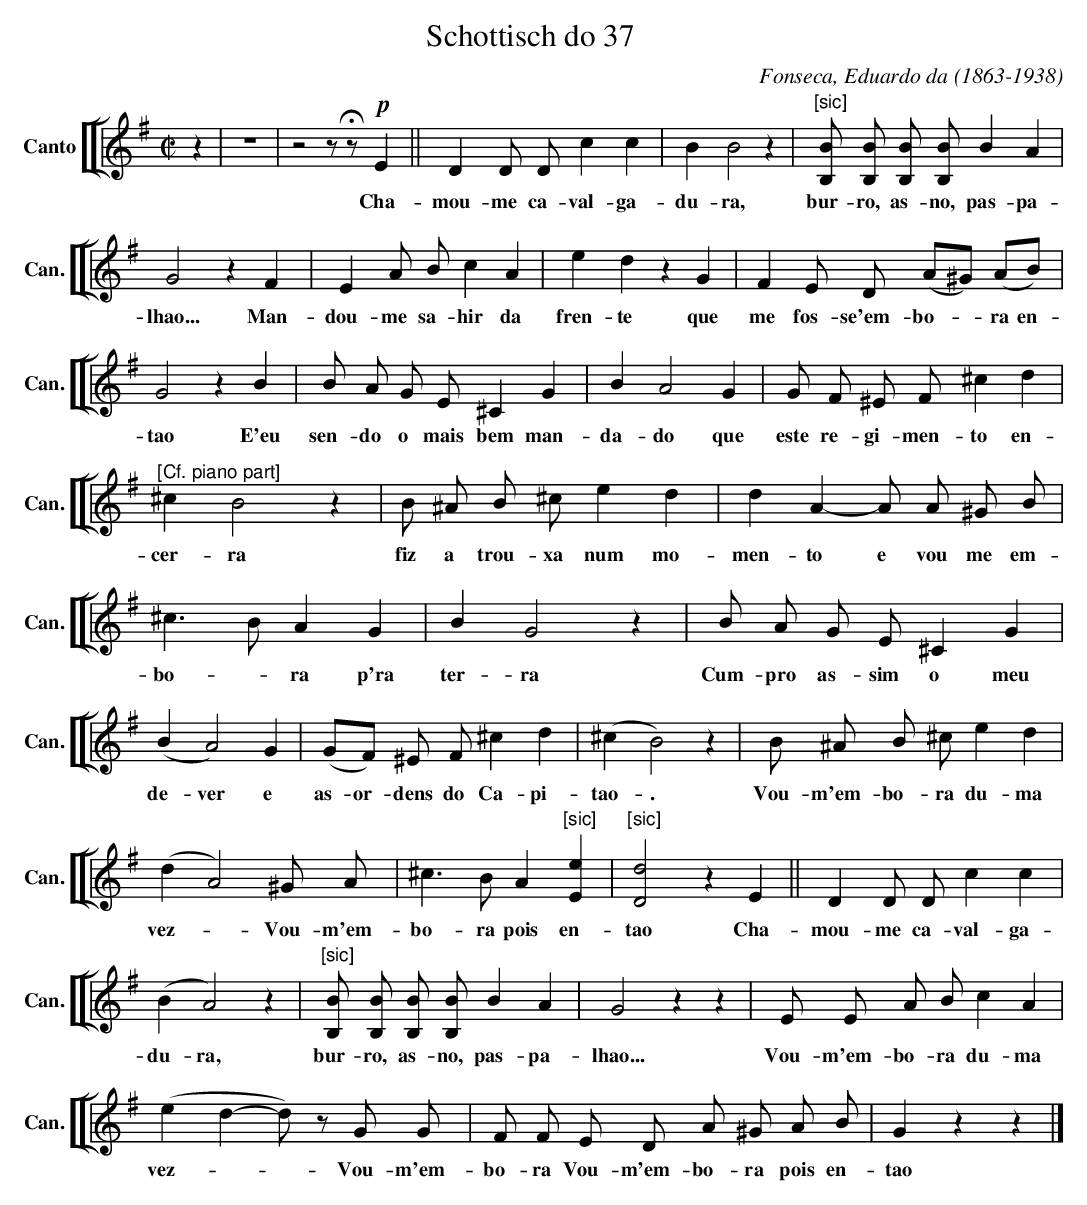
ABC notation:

X:1
T:Schottisch do 37
C:Fonseca, Eduardo da (1863-1938)
M:C|
L:1/4
K:G
V: 12 clef=treble name="Canto" sname="Can."
%%staves [[ 12 ]]
   z | Z | z2z/!fermata!z/ \
   !p!E || D D/ D/ cc| BB2z | "^[sic]" [B,B]/ [B,B]/ [B,B]/ [B,B]/ BA | G2zF | E A/ B/ cA | edzG| \
w: Cha-mou-me ca-val-ga-du-ra, bur-ro, as-no, pas-pa-lhao... Man-dou-me sa-hir da fren-te que
   FE/ D/ (A/^G/) (A/B/) | G2zB| B/ A/ G/ E/ ^C G | B A2 G | G/ F/ ^E/ F/ ^c d | "^[Cf. piano part]"^c B2z |\
w: me fos-se'em-bo--ra en-tao E'eu sen-do o mais bem man-da-do que este re-gi-men-to en-cer-ra
   B/ ^A/ B/ ^c/ ed | dA-A/ A/ ^G/ B/ | ^c> B AG| BG2z | \
w: fiz a trou-xa num mo-men-to e vou me em-bo--ra p'ra ter-ra
   B/ A/ G/ E/ ^CG| (BA2)G| (G/F/) ^E/ F/ ^cd| (^cB2)z|  \
w: Cum-pro as-sim o meu de-ver e as- or-dens do Ca-pi-tao-.
   B/ ^A/ B/ ^c/ ed | (dA2) ^G/ A/ | ^c> B A "[sic]" [Ee] | "[sic]" [Dd]2z  \
w: Vou-m'em-bo-ra du-ma vez-- Vou-m'em-bo-ra pois en-tao
   E || D D/ D/ cc| (BA2)z | \
w: Cha-mou-me ca-val-ga-du-ra,
   "[sic]" [B,B]/ [B,B]/ [B,B]/ [B,B]/ BA | G2zz| \
w: bur-ro, as-no, pas-pa-lhao...
  E/ E/ A/ B/ cA| (e d-d/) z/ G/ G/  | F/ F/ E/ D/ A/ ^G/ A/ B/ | G zz |] \
w: Vou-m'em-bo-ra du-ma vez--- Vou-m'em-bo-ra Vou-m'em-bo-ra pois en-tao
